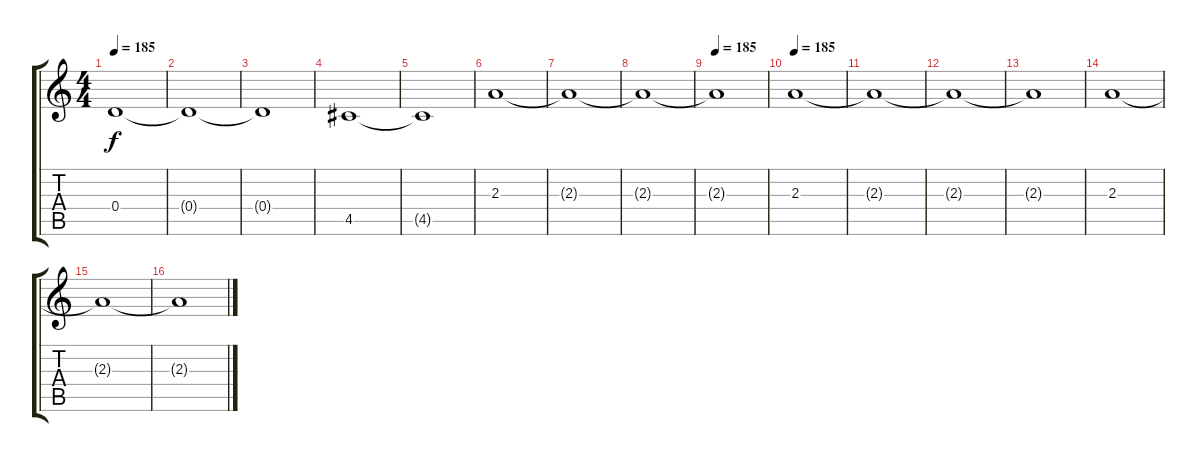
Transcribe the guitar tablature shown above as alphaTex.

\track "" {instrument churchorgan}
\staff {score tabs}
\tuning (E5 B4 G4 D4 A3 E3) {hide}
\ts (4 4)
\tempo 185
\clef g2
\ks c
0.4{t}.1{dy f} |
0.4{t}.1 |
0.4{t}.1 |
4.5.1 |
4.5{t}.1 |
2.3.1 |
2.3{t}.1 |
2.3{t}.1 |
\tempo 185
2.3{t}.1 |
\tempo 185
2.3.1 |
2.3{t}.1 |
2.3{t}.1 |
2.3{t}.1 |
2.3.1 |
2.3{t}.1 |
2.3{t}.1
